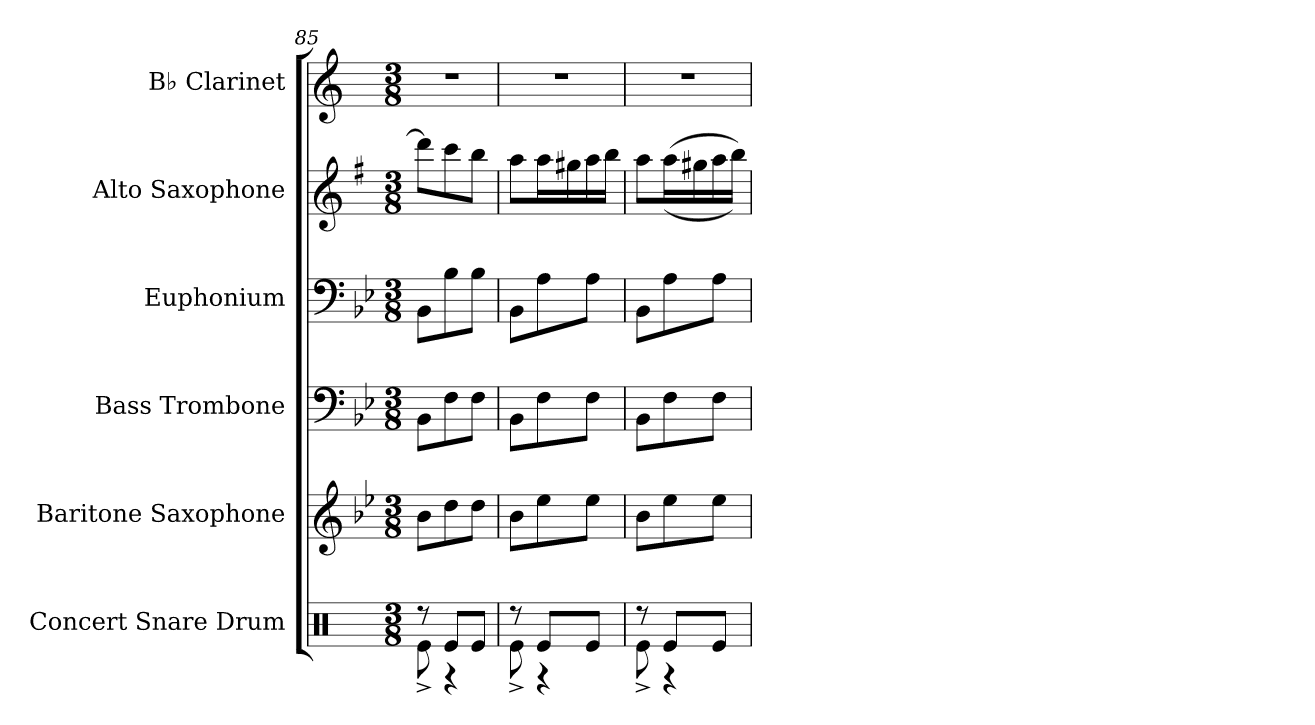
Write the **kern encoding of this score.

**kern	**kern	**kern	**kern	**kern	**kern
*part6	*part5	*part4	*part3	*part2	*part1
*staff6	*staff5	*staff4	*staff3	*staff2	*staff1
*I"Concert Snare Drum	*I"Baritone Saxophone	*I"Bass Trombone	*I"Euphonium	*I"Alto Saxophone	*I"B♭ Clarinet
*I'Con. Sn.	*I'Bar. Sax.	*I'B. Tbn.	*I'Euph.	*I'A. Sax.	*I'B♭ Cl.
*clefX	*clefG2	*clefF4	*clefF4	*clefG2	*clefG2
*	*ITrd12c21	*	*	*ITrd5c9	*ITrd1c2
*k[]	*k[b-e-]	*k[b-e-]	*k[b-e-]	*k[b-e-]	*k[b-e-]
*M3/8	*M3/8	*M3/8	*M3/8	*M3/8	*M3/8
=85	=85	=85	=85	=85	=85
*^	*	*	*	*	*
8r	8Re^\	8B-\L	8BB-\L	8BB-\L	8ff\L]	4.r
8Re/L	4r	8d\	8F\	8B-\	8ee-\	.
8Re/J	.	8d\J	8F\J	8B-\J	8dd\J	.
=86	=86	=86	=86	=86	=86	=86
8r	8Re^\	8B-\L	8BB-\L	8BB-\L	8cc\L	4.r
8Re/L	4r	8e-\	8F\	8A\	16cc\L	.
.	.	.	.	.	16bn\	.
8Re/J	.	8e-\J	8F\J	8A\J	16cc\	.
.	.	.	.	.	16dd\JJ	.
=87	=87	=87	=87	=87	=87	=87
8r	8Re^\	8B-\L	8BB-\L	8BB-\L	8cc\L	4.r
8Re/L	4r	8e-\	8F\	8A\	(>(>16cc\L	.
.	.	.	.	.	16bn\	.
8Re/J	.	8e-\J	8F\J	8A\J	16cc\	.
.	.	.	.	.	16dd\JJ))	.
*v	*v	*	*	*	*	*
=	=	=	=	=	=
*-	*-	*-	*-	*-	*-
